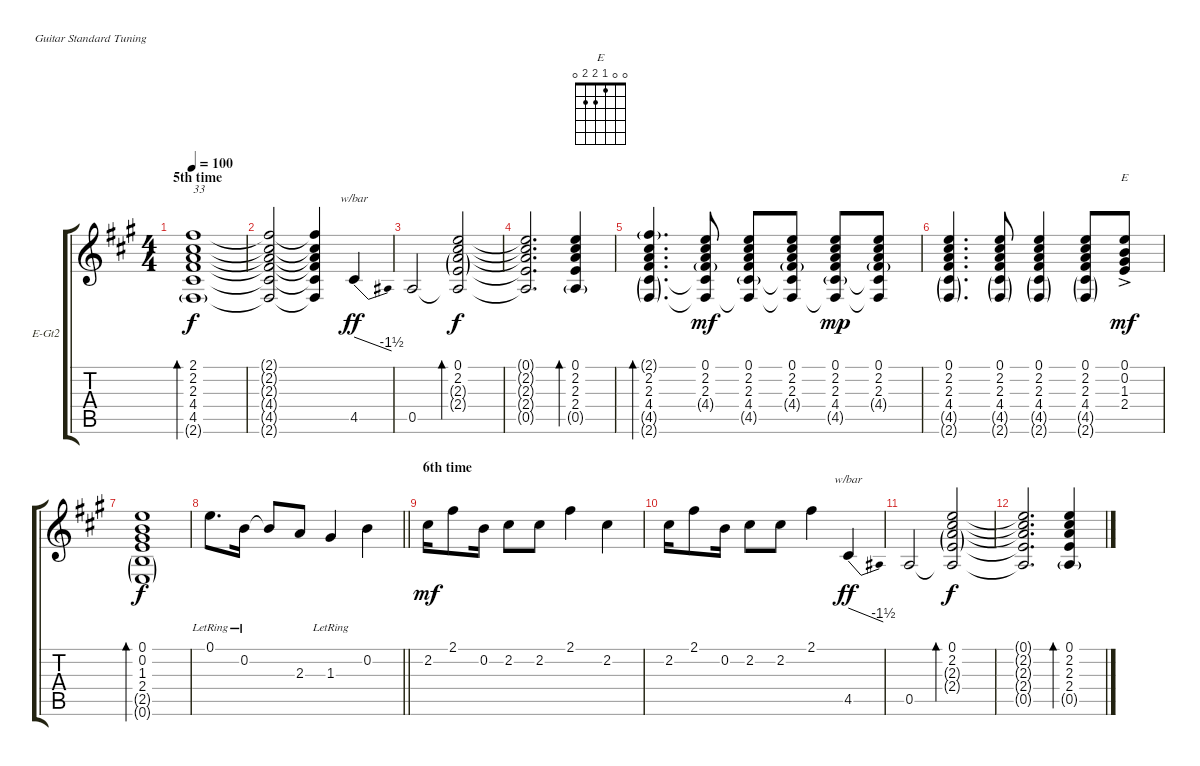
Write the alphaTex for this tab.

\bracketExtendMode groupsimilarinstruments
\firstSystemTrackNameOrientation horizontal
\otherSystemsTrackNameOrientation horizontal
\track ("Electric Guitar2" "E-Gt2") {instrument electricguitarjazz}
\staff {score tabs}
\tuning (E4 B3 G3 D3 A2 E2)
\chord ("E" 0 0 1 2 2 0)
\ts (4 4)
\section ("" "5th time")
\tempo 100
\clef g2
\ks f#minor
(4.5 4.4 2.3 2.2 2.1 2.6{g}).1{bd 104 txt "33" dy f} |
(4.5{t} 4.4{t} 2.3{t} 2.2{t} 2.1{t} 2.6{t}).2 (4.5{t} 4.4{t} 2.3{t} 2.2{t} 2.1{t} 2.6{t}).4 4.5.4{tbe (dive default 39 0 59.4 -6) dy ff} |
0.5.2 (0.1 2.2 2.3{g} 2.4{g} 0.5{t}).2{bd 172 dy f} |
(0.1{t} 2.2{t} 2.3{t} 2.4{t} 0.5{t}).2{d} (0.1 2.2 2.3 2.4 0.5{g}).4{bd 75} |
(4.5{g} 4.4 2.3 2.2 2.1{g} 2.6{g}).4{d bd 141} (4.5{t} 4.4{g} 2.3 2.2 0.1 2.6{t}).8{dy mf} (4.5{g} 4.4 2.3 2.2 0.1 2.6{t}).8 (4.5{t} 4.4{g} 2.3 2.2 0.1 2.6{t}).8 (4.5{g} 4.4 2.3 2.2 0.1 2.6{t}).8{dy mp} (4.5{t} 4.4{g} 2.3 2.2 0.1 2.6{t}).8 |
(4.5{g} 4.4 2.3 2.2 0.1 2.6{g}).4{d} (4.5{g} 4.4 2.3 2.2 0.1 2.6{g}).8 (4.5{g} 4.4 2.3 2.2 0.1 2.6{g}).4 (4.5{g} 4.4 2.3 2.2 0.1 2.6{g}).8 (2.4 1.3 0.2{ac} 0.1{ac}).8{ch "E" dy mf} |
(2.4 0.6{g} 2.5{g} 1.3 0.2 0.1).1{bd 222 dy f} |
\barLineRight lightlight
0.1{lr}.8{d} 0.2{lr}.16 0.2{t}.8 2.3.8 1.3{lr}.4 0.2.4 |
\section ("" "6th time")
2.2.16{dy mf} 2.1.8 0.2.16 2.2.8 2.2.8 2.1.4 2.2.4 |
2.2.16 2.1.8 0.2.16 2.2.8 2.2.8 2.1.4 4.5.4{tbe (dive default 39 0 59.4 -6) dy ff} |
0.5.2 (0.1 2.2 2.3{g} 2.4{g} 0.5{t}).2{bd 172 dy f} |
(0.1{t} 2.2{t} 2.3{t} 2.4{t} 0.5{t}).2{d} (0.1 2.2 2.3 2.4 0.5{g}).4{bd 75}
